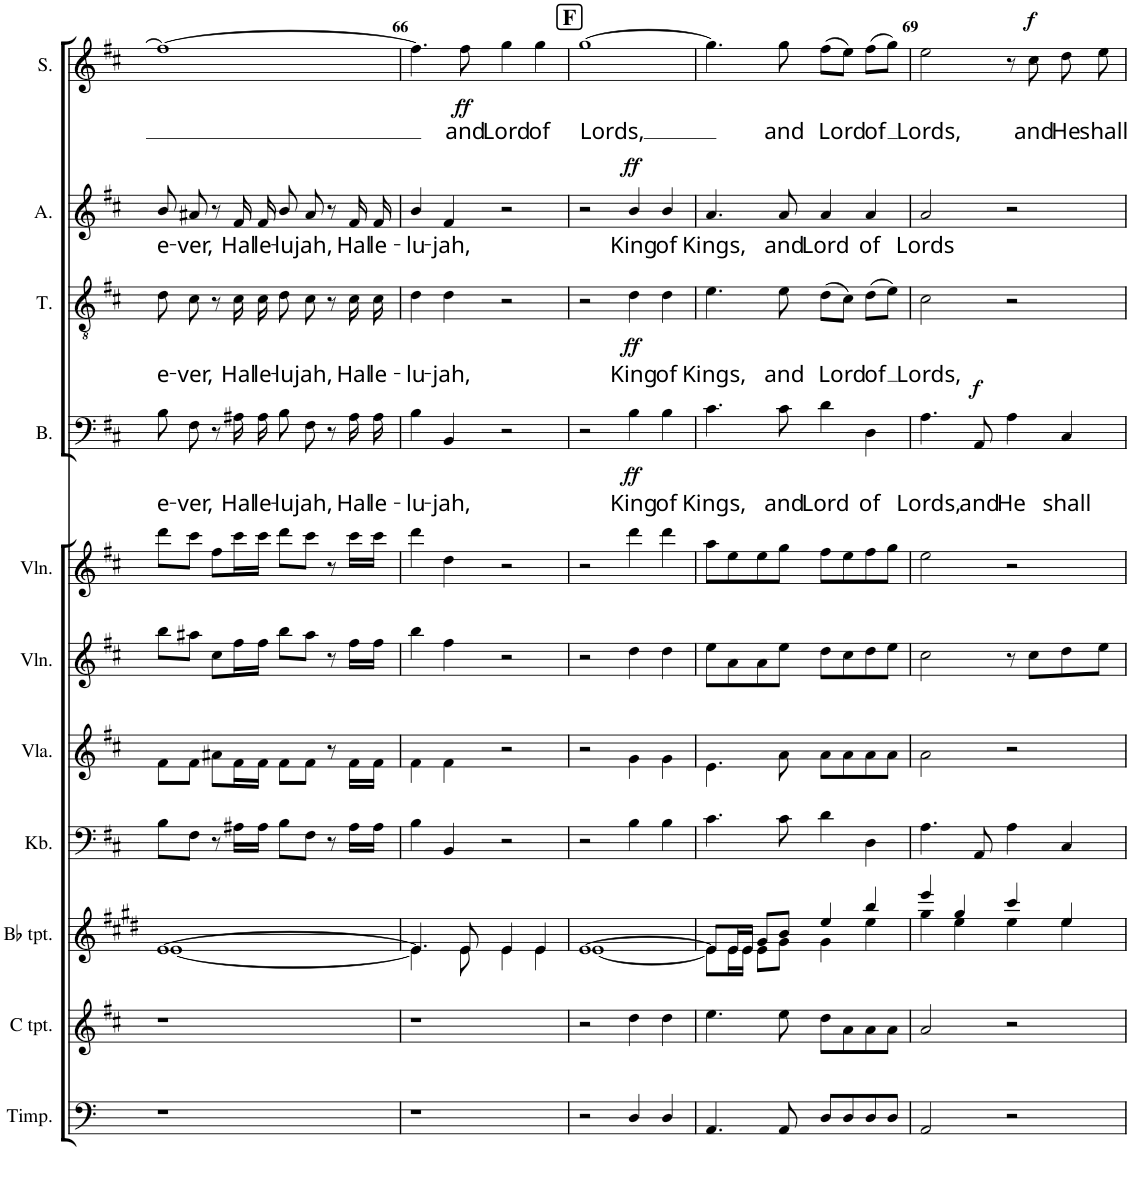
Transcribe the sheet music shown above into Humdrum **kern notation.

**kern	**kern	**kern	**kern	**kern	**kern	**kern	**kern	**text	**dynam	**kern	**text	**dynam	**kern	**text	**dynam	**kern	**text	**dynam
*part11	*part10	*part9	*part8	*part7	*part6	*part5	*part4	*part4	*part4	*part3	*part3	*part3	*part2	*part2	*part2	*part1	*part1	*part1
*staff11	*staff10	*staff9	*staff8	*staff7	*staff6	*staff5	*staff4	*staff4	*staff4	*staff3	*staff3	*staff3	*staff2	*staff2	*staff2	*staff1	*staff1	*staff1
*I"Timpani	*I"C trompet	*I"Bb trompet	*I"Kontrabas	*I"Viola	*I"Violin	*I"Violin	*I"Bass	*	*	*I"Tenor	*	*	*I"Alto	*	*	*I"Soprano	*	*
*I'Timp.	*I'C tpt.	*I'Bb tpt.	*I'Kb.	*I'Vla.	*I'Vln.	*I'Vln.	*I'B.	*	*	*I'T.	*	*	*I'A.	*	*	*I'S.	*	*
!!LO:PB:g=z
*clefF4	*clefG2	*clefG2	*clefF4	*clefG2	*clefG2	*clefG2	*clefF4	*	*	*clefGv2	*	*	*clefG2	*	*	*clefG2	*	*
*	*Trd1c2	*Trd1c2	*Trd7c12	*	*	*	*	*	*	*	*	*	*	*	*	*	*	*
*k[]	*k[f#c#]	*k[f#c#g#d#]	*k[f#c#]	*k[f#c#]	*k[f#c#]	*k[f#c#]	*k[f#c#]	*	*	*k[f#c#]	*	*	*k[f#c#]	*	*	*k[f#c#]	*	*
*	*D:	*	*D:	*D:	*D:	*D:	*D:	*	*	*D:	*	*	*D:	*	*	*D:	*	*
*M4/4	*M4/4	*M4/4	*M4/4	*M4/4	*M4/4	*M4/4	*M4/4	*	*	*M4/4	*	*	*M4/4	*	*	*M4/4	*	*
=65	=65	=65	=65	=65	=65	=65	=65	=65	=65	=65	=65	=65	=65	=65	=65	=65	=65	=65
*	*	*^	*	*	*	*	*	*	*	*	*	*	*	*	*	*	*	*
!	!	!	!	!	!	!	!	!	!LO:LY:b	!	!	!LO:LY:b	!	!	!LO:LY:b	!	!	!	!
1r	1r	[1e	[1e	8B\L	8f#\L	8bb\L	8ddd\L	8B\L	e-	.	8d\	e-	.	8b/L	e-	.	1ff#_	.	.
!	!	!	!	!	!	!	!	!	!LO:LY:b	!	!	!LO:LY:b	!	!	!LO:LY:b	!	!	!	!
.	.	.	.	8F#\J	8f#\J	8aa#X\J	8ccc#\J	8F#\J	-ver,	.	8c#\	-ver,	.	8a#X/J	-ver,	.	.	.	.
.	.	.	.	8r	8a#X\L	8cc#\L	8ff#\L	8r	.	.	8r	.	.	8r	.	.	.	.	.
!	!	!	!	!	!	!	!	!	!LO:LY:b	!	!	!LO:LY:b	!	!	!LO:LY:b	!	!	!	!
.	.	.	.	16A#X\LL	16f#\L	16ff#\L	16ccc#\L	16A#X\LL	Hal-	.	16c#\	Hal-	.	16f#/LL	Hal-	.	.	.	.
!	!	!	!	!	!	!	!	!	!LO:LY:b	!	!	!LO:LY:b	!	!	!LO:LY:b	!	!	!	!
.	.	.	.	16A#\JJ	16f#\JJ	16ff#\JJ	16ccc#\JJ	16A#\JJ	-le-	.	16c#\	-le-	.	16f#/JJ	-le-	.	.	.	.
!	!	!	!	!	!	!	!	!	!LO:LY:b	!	!	!LO:LY:b	!	!	!LO:LY:b	!	!	!	!
.	.	.	.	8B\L	8f#\L	8bb\L	8ddd\L	8B\L	-lu-	.	8d\	-lu-	.	8b/L	-lu-	.	.	.	.
!	!	!	!	!	!	!	!	!	!LO:LY:b	!	!	!LO:LY:b	!	!	!LO:LY:b	!	!	!	!
.	.	.	.	8F#\J	8f#\J	8aa#\J	8ccc#\J	8F#\J	-jah,	.	8c#\	-jah,	.	8a#/J	-jah,	.	.	.	.
.	.	.	.	8r	8r	8r	8r	8r	.	.	8r	.	.	8r	.	.	.	.	.
!	!	!	!	!	!	!	!	!	!LO:LY:b	!	!	!LO:LY:b	!	!	!LO:LY:b	!	!	!	!
.	.	.	.	16A#\LL	16f#\LL	16ff#\LL	16ccc#\LL	16A#\LL	Hal-	.	16c#\	Hal-	.	16f#/LL	Hal-	.	.	.	.
!	!	!	!	!	!	!	!	!	!LO:LY:b	!	!	!LO:LY:b	!	!	!LO:LY:b	!	!	!	!
.	.	.	.	16A#\JJ	16f#\JJ	16ff#\JJ	16ccc#\JJ	16A#\JJ	-le-	.	16c#\	-le-	.	16f#/JJ	-le-	.	.	.	.
=66	=66	=66	=66	=66	=66	=66	=66	=66	=66	=66	=66	=66	=66	=66	=66	=66	=66	=66	=66
!	!	!	!	!	!	!	!	!	!LO:LY:b	!	!	!LO:LY:b	!	!	!LO:LY:b	!	!	!	!
1r	1r	4.e/]	4.e\]	4B\	4f#\	4bb\	4ddd\	4B\	-lu-	.	4d\	-lu-	.	4b/	-lu-	.	4.ff#\]	.	.
!	!	!	!	!	!	!	!	!	!LO:LY:b	!	!	!LO:LY:b	!	!	!LO:LY:b	!	!	!	!
.	.	.	.	4BB/	4f#\	4ff#\	4dd\	4BB/	-jah,	.	4d\	-jah,	.	4f#/	-jah,	.	.	.	.
!	!	!	!	!	!	!	!	!	!	!	!	!	!	!	!	!	!	!LO:LY:b	!LO:DY:b
.	.	8e/	8e\	.	.	.	.	.	.	.	.	.	.	.	.	.	8ff#\	and	ff
!	!	!	!	!	!	!	!	!	!	!	!	!	!	!	!	!	!	!LO:LY:b	!
.	.	4e/	4e\	2r	2r	2r	2r	2r	.	.	2r	.	.	2r	.	.	4gg\	Lord	.
!	!	!	!	!	!	!	!	!	!	!	!	!	!	!	!	!	!	!LO:LY:b	!
.	.	4e/	4e\	.	.	.	.	.	.	.	.	.	.	.	.	.	4gg\	of	.
!!LO:REH:place=s1:a:B:cj:fs=14:t=F
=67	=67	=67	=67	=67	=67	=67	=67	=67	=67	=67	=67	=67	=67	=67	=67	=67	=67	=67	=67
!	!	!	!	!	!	!	!	!	!	!	!	!	!	!	!	!	!	!LO:LY:b	!
2r	2r	[1e	[1e	2r	2r	2r	2r	2r	.	.	2r	.	.	2r	.	.	[1gg	Lords,	.
!	!	!	!	!	!	!	!	!	!LO:LY:b	!LO:DY:b	!	!LO:LY:b	!LO:DY:b	!	!LO:LY:b	!LO:DY:a	!	!	!
4D/	4dd\	.	.	4B\	4g\	4dd\	4ddd\	4B\	King	ff	4d\	King	ff	4b/	King	ff	.	.	.
!	!	!	!	!	!	!	!	!	!LO:LY:b	!	!	!LO:LY:b	!	!	!LO:LY:b	!	!	!	!
4D/	4dd\	.	.	4B\	4g\	4dd\	4ddd\	4B\	of	.	4d\	of	.	4b/	of	.	.	.	.
=68	=68	=68	=68	=68	=68	=68	=68	=68	=68	=68	=68	=68	=68	=68	=68	=68	=68	=68	=68
!	!	!	!	!	!	!	!	!	!LO:LY:b	!	!	!LO:LY:b	!	!	!LO:LY:b	!	!	!	!
4.AA/	4.ee\	8e/L]	8e\L]	4.c#\	4.e\	8ee\L	8aa\L	4.c#\	Kings,	.	4.e\	Kings,	.	4.a/	Kings,	.	4.gg\]	.	.
.	.	16e/L	16e\L	.	.	8a\	8ee\	.	.	.	.	.	.	.	.	.	.	.	.
.	.	16e/JJ	16e\JJ	.	.	.	.	.	.	.	.	.	.	.	.	.	.	.	.
.	.	8g#/L	8e\L	.	.	8a\	8ee\	.	.	.	.	.	.	.	.	.	.	.	.
!	!	!	!	!	!	!	!	!	!LO:LY:b	!	!	!LO:LY:b	!	!	!LO:LY:b	!	!	!LO:LY:b	!
8AA/	8ee\	8b/J	8g#\J	8c#\	8a\	8ee\J	8gg\J	8c#\	and	.	8e\	and	.	8a/	and	.	8gg\	and	.
!	!	!	!	!	!	!	!	!	!LO:LY:b	!	!	!LO:LY:b	!	!	!LO:LY:b	!	!	!LO:LY:b	!
8D/L	8dd\L	4ee/	4g#\	4d\	8a\L	8dd\L	8ff#\L	4d\	Lord	.	(8d\L	Lord	.	4a/	Lord	.	(8ff#\L	Lord	.
8D/	8a\	.	.	.	8a\	8cc#\	8ee\	.	.	.	8c#\J)	.	.	.	.	.	8ee\J)	.	.
!	!	!	!	!	!	!	!	!	!LO:LY:b	!	!	!LO:LY:b	!	!	!LO:LY:b	!	!	!LO:LY:b	!
8D/	8a\	4bb/	4ee\	4D\	8a\	8dd\	8ff#\	4D\	of	.	(8d\L	of	.	4a/	of	.	(8ff#\L	of	.
8D/J	8a\J	.	.	.	8a\J	8ee\J	8gg\J	.	.	.	8e\J)	.	.	.	.	.	8gg\J)	.	.
=69	=69	=69	=69	=69	=69	=69	=69	=69	=69	=69	=69	=69	=69	=69	=69	=69	=69	=69	=69
!	!	!	!	!	!	!	!	!	!LO:LY:b	!	!	!LO:LY:b	!	!	!LO:LY:b	!	!	!LO:LY:b	!
2AA/	2a/	4eee/	4gg#\	4.A\	2a\	2cc#\	2ee\	4.A\	Lords,	.	2c#\	Lords,	.	2a/	Lords	.	2ee\	Lords,	.
.	.	4gg#/	4ee\	.	.	.	.	.	.	.	.	.	.	.	.	.	.	.	.
!	!	!	!	!	!	!	!	!	!LO:LY:b	!LO:DY:a	!	!	!	!	!	!	!	!	!
.	.	.	.	8AA/	.	.	.	8AA/	and	f	.	.	.	.	.	.	.	.	.
!	!	!	!	!	!	!	!	!	!LO:LY:b	!	!	!	!	!	!	!	!	!	!
2r	2r	4ccc#/	4ee\	4A\	2r	8r	2r	4A\	He	.	2r	.	.	2r	.	.	8r	.	.
!	!	!	!	!	!	!	!	!	!	!	!	!	!	!	!	!	!	!LO:LY:b	!LO:DY:a
.	.	.	.	.	.	8cc#\L	.	.	.	.	.	.	.	.	.	.	8cc#\	and	f
!	!	!	!	!	!	!	!	!	!LO:LY:b	!	!	!	!	!	!	!	!	!LO:LY:b	!
.	.	4ee/	4ee\	4C#/	.	8dd\	.	4C#/	shall	.	.	.	.	.	.	.	8dd\	He	.
!	!	!	!	!	!	!	!	!	!	!	!	!	!	!	!	!	!	!LO:LY:b	!
.	.	.	.	.	.	8ee\J	.	.	.	.	.	.	.	.	.	.	8ee\	shall	.
*	*	*v	*v	*	*	*	*	*	*	*	*	*	*	*	*	*	*	*	*
=	=	=	=	=	=	=	=	=	=	=	=	=	=	=	=	=	=	=
*-	*-	*-	*-	*-	*-	*-	*-	*-	*-	*-	*-	*-	*-	*-	*-	*-	*-	*-
